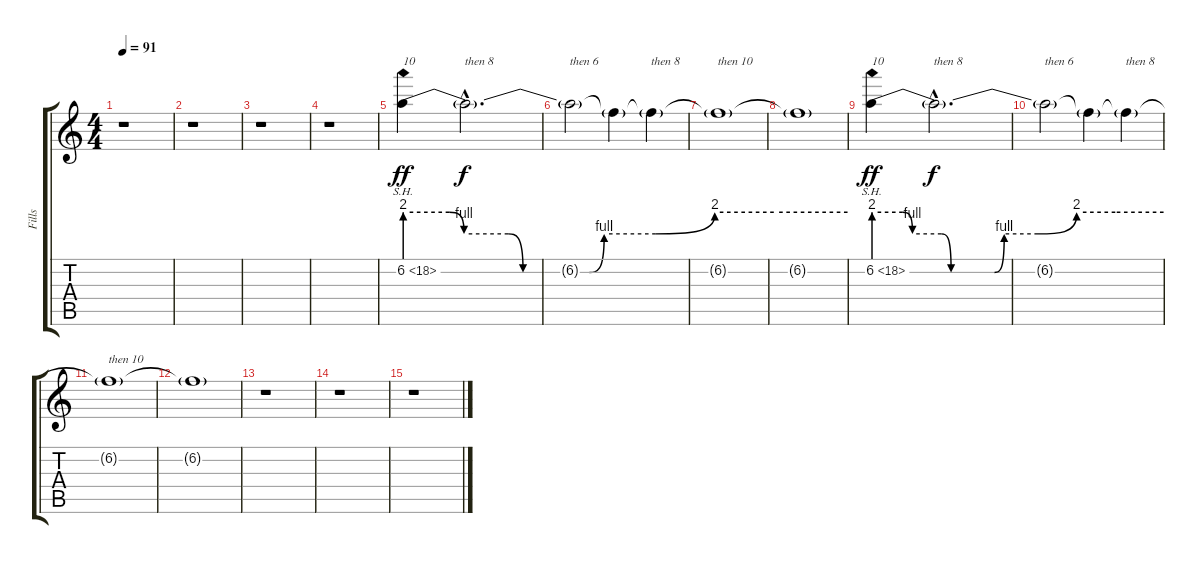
\track ("Fills" "Fills") {instrument overdrivenguitar}
\staff {score tabs}
\tuning (E4 B3 G3 D3 A2 D2) {hide}
\ts (4 4)
\tempo 91
\clef g2
\ks c
r.1{dy f} |
r.1 |
r.1 |
r.1 |
6.2{be (custom 0 8 6 8 8 4 14 4 16 0 25 0 27 4 34 4 42 8 50 8 60 8) sh 12}.4{txt "10" dy ff volume 12} 6.2{hac t}.2{d txt "then 8" dy f} |
6.2{t}.2{txt "then 6" volume 10} 6.2{t}.4 6.2{t}.4{txt "then 8"} |
6.2{t}.1{txt "then 10" volume 13} |
6.2{t}.1 |
6.2{be (custom 0 8 6 8 8 4 14 4 16 0 25 0 27 4 34 4 42 8 50 8 60 8) sh 12}.4{txt "10" dy ff volume 12} 6.2{hac t}.2{d txt "then 8" dy f} |
6.2{t}.2{txt "then 6" volume 10} 6.2{t}.4 6.2{t}.4{txt "then 8"} |
6.2{t}.1{txt "then 10" volume 13} |
6.2{t}.1 |
r.1 |
r.1 |
r.1
